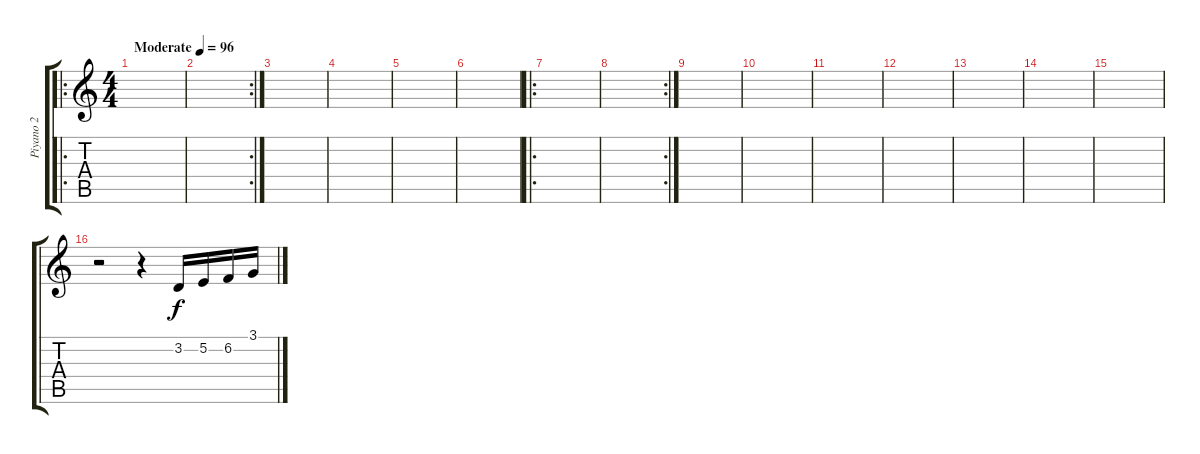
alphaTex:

\track ("Piyano 2" "Piyano 2") {instrument electricgrandpiano}
\staff {score tabs}
\tuning (E4 B3 G3 D3 A2 E2) {hide}
\ro
\ts (4 4)
\tempo (96 "Moderate")
\clef g2
\ks c
|
\rc 2
|
|
|
|
|
\ro
|
\rc 2
|
|
|
|
|
|
|
|
r.2 r.4 3.2.16 5.2.16 6.2.16 3.1.16
